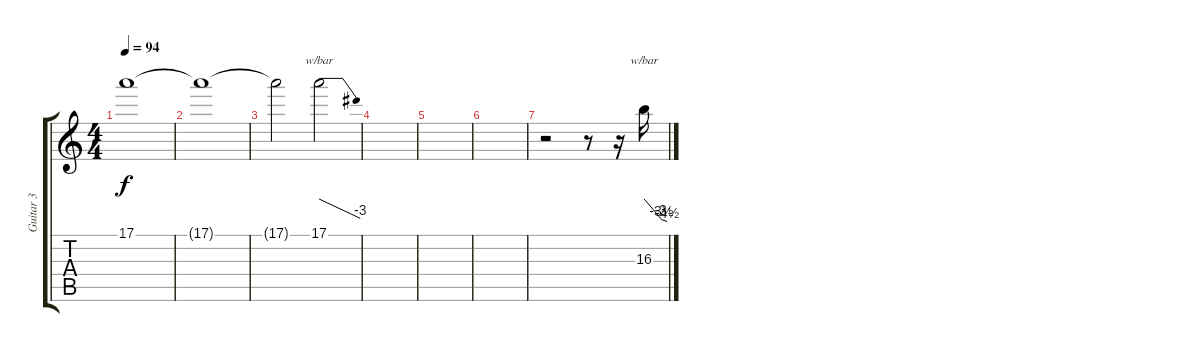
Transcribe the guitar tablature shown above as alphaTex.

\track ("Guitar 3" "Guitar 3") {instrument distortionguitar}
\staff {score tabs}
\tuning (E4 B3 G3 D3 A2 E2) {hide}
\ts (4 4)
\tempo 94
\clef g2
\ks c
17.1{t}.1{dy f} |
17.1{t}.1 |
17.1{t}.2{volume 8} 17.1.2{tbe (dive default 0 0 60 -12)} |
|
|
|
r.2 r.8 r.16 16.3.16{tbe (custom default 0 0 43 -12 45 -14 60 -18)}
